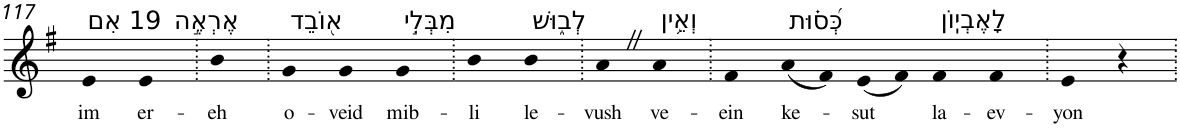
**kern	**text
*part1	*part1
*staff1	*staff1
*I"Piano	*
*I'Pno	*
!!LO:PB:g=z
*clefG2	*
*k[f#]	*
*G:	*
=117	=117
!LO:TX:a:t=19 אִם	!
!	!LO:LY:b
4e	im
!LO:TX:a:t=אֶרְאֶ֣ה	!
!	!LO:LY:b
4e	er-
=118.	=118.
!	!LO:LY:b
4b	-eh
=119.	=119.
!LO:TX:a:t=א֭וֹבֵד	!
!	!LO:LY:b
4g	o-
!	!LO:LY:b
4g	-veid
!LO:TX:a:t=מִבְּלִ֣י	!
!	!LO:LY:b
4g	mib-
=120.	=120.
!	!LO:LY:b
4b	-li
!LO:TX:a:t=לְב֑וּשׁ	!
!	!LO:LY:b
4b	le-
=121.	=121.
!	!LO:LY:b
4aZ	-vush
!LO:TX:a:t=וְאֵ֥ין	!
!	!LO:LY:b
4a	ve-
=122.	=122.
!	!LO:LY:b
4f#	-ein
!LO:TX:a:t=כְּ֝ס֗וּת	!
!	!LO:LY:b
(8a	ke-
8f#)	.
!	!LO:LY:b
(8e	-sut
8f#)	.
!LO:TX:a:t=לָאֶבְיֽוֹן	!
!	!LO:LY:b
4f#	la-
!	!LO:LY:b
4f#	-ev-
=123.	=123.
!	!LO:LY:b
4e	-yon
4r	.
=.	=.
*-	*-
